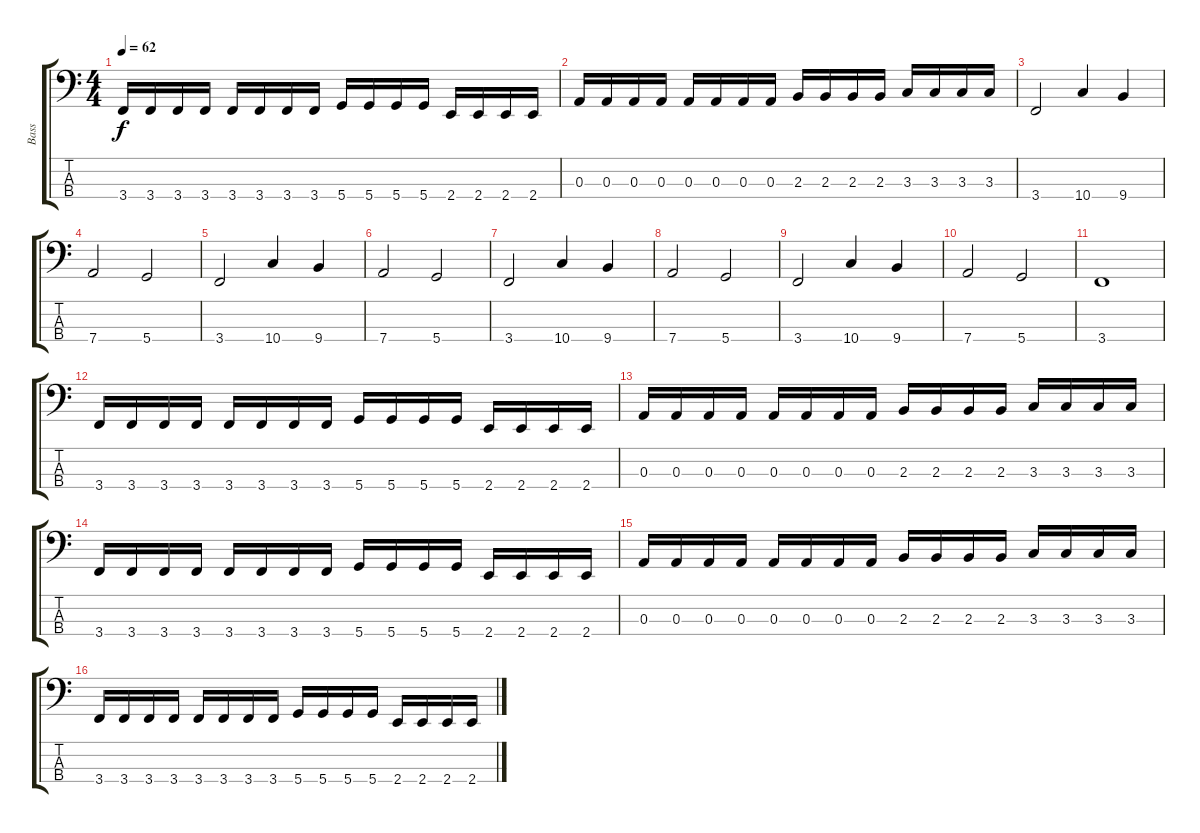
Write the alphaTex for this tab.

\track ("Bass" "Bass") {instrument electricbasspick}
\staff {score tabs}
\tuning (G2 D2 A1 D1) {hide}
\ts (4 4)
\tempo 62
\clef f4
\ks c
3.4.16{dy f} 3.4.16 3.4.16 3.4.16 3.4.16 3.4.16 3.4.16 3.4.16 5.4.16 5.4.16 5.4.16 5.4.16 2.4.16 2.4.16 2.4.16 2.4.16 |
0.3.16 0.3.16 0.3.16 0.3.16 0.3.16 0.3.16 0.3.16 0.3.16 2.3.16 2.3.16 2.3.16 2.3.16 3.3.16 3.3.16 3.3.16 3.3.16 |
3.4.2 10.4.4 9.4.4 |
7.4.2 5.4.2 |
3.4.2 10.4.4 9.4.4 |
7.4.2 5.4.2 |
3.4.2 10.4.4 9.4.4 |
7.4.2 5.4.2 |
3.4.2 10.4.4 9.4.4 |
7.4.2 5.4.2 |
3.4.1 |
3.4.16 3.4.16 3.4.16 3.4.16 3.4.16 3.4.16 3.4.16 3.4.16 5.4.16 5.4.16 5.4.16 5.4.16 2.4.16 2.4.16 2.4.16 2.4.16 |
0.3.16 0.3.16 0.3.16 0.3.16 0.3.16 0.3.16 0.3.16 0.3.16 2.3.16 2.3.16 2.3.16 2.3.16 3.3.16 3.3.16 3.3.16 3.3.16 |
3.4.16 3.4.16 3.4.16 3.4.16 3.4.16 3.4.16 3.4.16 3.4.16 5.4.16 5.4.16 5.4.16 5.4.16 2.4.16 2.4.16 2.4.16 2.4.16 |
0.3.16 0.3.16 0.3.16 0.3.16 0.3.16 0.3.16 0.3.16 0.3.16 2.3.16 2.3.16 2.3.16 2.3.16 3.3.16 3.3.16 3.3.16 3.3.16 |
3.4.16 3.4.16 3.4.16 3.4.16 3.4.16 3.4.16 3.4.16 3.4.16 5.4.16 5.4.16 5.4.16 5.4.16 2.4.16 2.4.16 2.4.16 2.4.16
